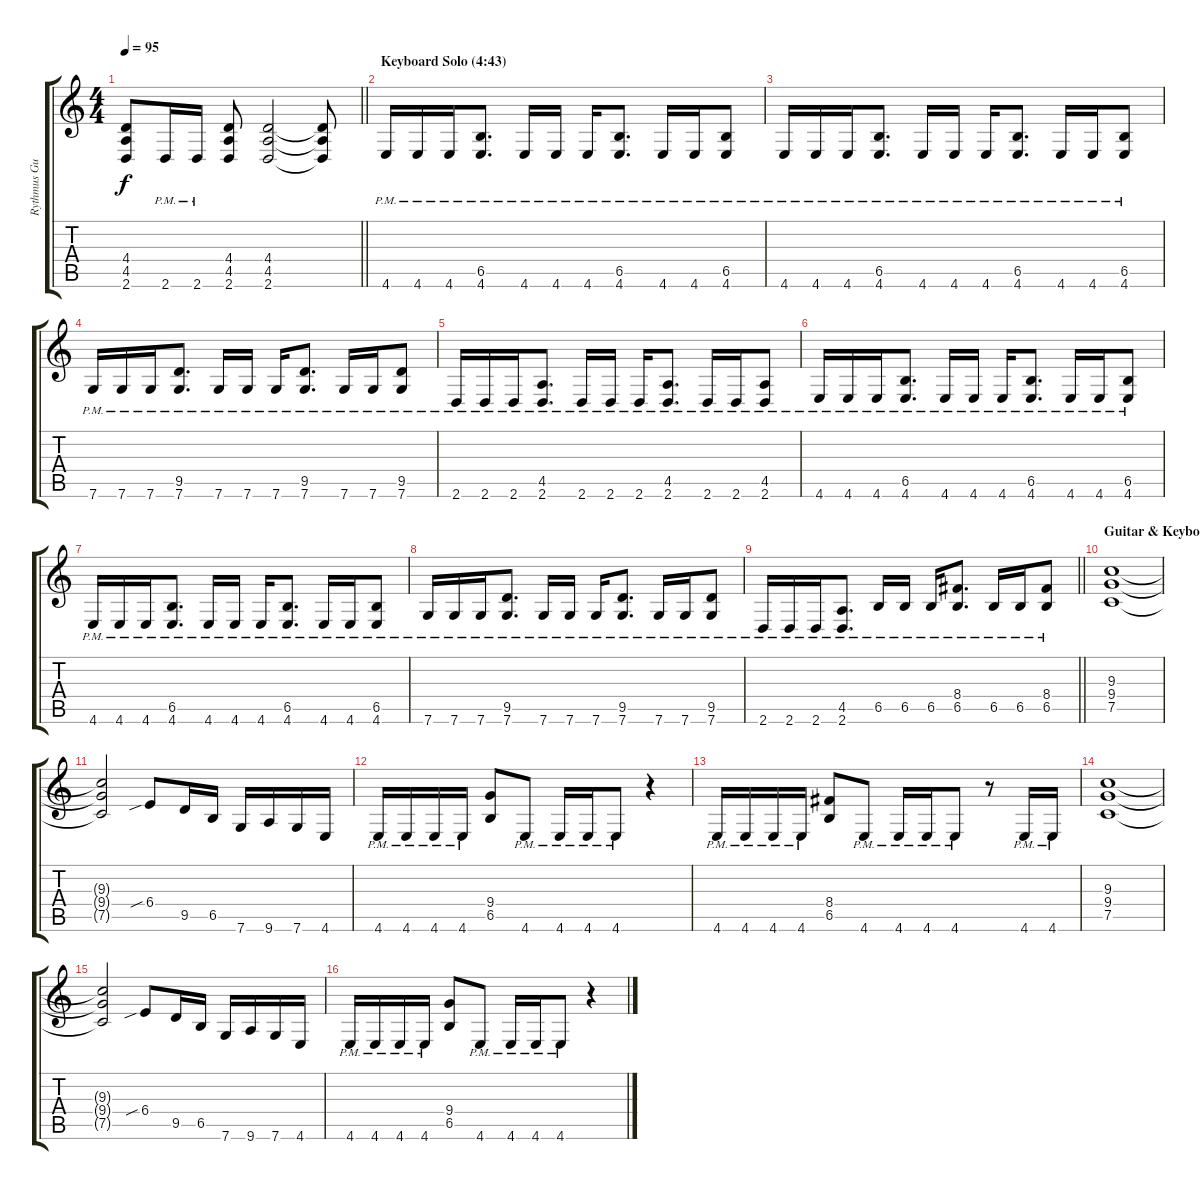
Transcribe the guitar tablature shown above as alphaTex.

\track ("Rythmus Guitar 1" "Rythmus Gu") {instrument distortionguitar}
\staff {score tabs}
\tuning (C4 G3 Eb3 Bb2 F2 C2) {hide}
\ts (4 4)
\tempo 95
\clef g2
\barLineRight lightlight
\ks c
(4.4 4.5 2.6).8{dy f} 2.6{pm}.16 2.6{pm}.16 (4.4 4.5 2.6).8 (4.4 4.5 2.6).2 (4.4{t} 4.5{t} 2.6{t}).8 |
\section ("" "Keyboard Solo (4:43)")
4.6{pm}.16 4.6{pm}.16 4.6{pm}.16 (6.5{pm} 4.6{pm}).8{d} 4.6{pm}.16 4.6{pm}.16 4.6{pm}.16 (6.5{pm} 4.6{pm}).8{d} 4.6{pm}.16 4.6{pm}.16 (6.5{pm} 4.6{pm}).8 |
4.6{pm}.16 4.6{pm}.16 4.6{pm}.16 (6.5{pm} 4.6{pm}).8{d} 4.6{pm}.16 4.6{pm}.16 4.6{pm}.16 (6.5{pm} 4.6{pm}).8{d} 4.6{pm}.16 4.6{pm}.16 (6.5{pm} 4.6{pm}).8 |
7.6{pm}.16 7.6{pm}.16 7.6{pm}.16 (9.5{pm} 7.6{pm}).8{d} 7.6{pm}.16 7.6{pm}.16 7.6{pm}.16 (9.5{pm} 7.6{pm}).8{d} 7.6{pm}.16 7.6{pm}.16 (9.5{pm} 7.6{pm}).8 |
2.6{pm}.16 2.6{pm}.16 2.6{pm}.16 (4.5{pm} 2.6{pm}).8{d} 2.6{pm}.16 2.6{pm}.16 2.6{pm}.16 (4.5{pm} 2.6{pm}).8{d} 2.6{pm}.16 2.6{pm}.16 (4.5{pm} 2.6{pm}).8 |
4.6{pm}.16 4.6{pm}.16 4.6{pm}.16 (6.5{pm} 4.6{pm}).8{d} 4.6{pm}.16 4.6{pm}.16 4.6{pm}.16 (6.5{pm} 4.6{pm}).8{d txt ""} 4.6{pm}.16 4.6{pm}.16 (6.5{pm} 4.6{pm}).8 |
4.6{pm}.16 4.6{pm}.16 4.6{pm}.16 (6.5{pm} 4.6{pm}).8{d} 4.6{pm}.16 4.6{pm}.16 4.6{pm}.16 (6.5{pm} 4.6{pm}).8{d} 4.6{pm}.16 4.6{pm}.16 (6.5{pm} 4.6{pm}).8 |
7.6{pm}.16 7.6{pm}.16 7.6{pm}.16 (9.5{pm} 7.6{pm}).8{d} 7.6{pm}.16 7.6{pm}.16 7.6{pm}.16 (9.5{pm} 7.6{pm}).8{d} 7.6{pm}.16 7.6{pm}.16 (9.5{pm} 7.6{pm}).8 |
\barLineRight lightlight
2.6{pm}.16 2.6{pm}.16 2.6{pm}.16 (4.5{pm} 2.6{pm}).8{d} 6.5{pm}.16 6.5{pm}.16 6.5{pm}.16 (8.4{pm} 6.5{pm}).8{d} 6.5{pm}.16 6.5{pm}.16 (8.4{pm} 6.5{pm}).8 |
\section ("" "Guitar & Keyboard Solo (5:03)")
(9.3 9.4 7.5).1 |
(9.3{t} 9.4{t} 7.5{t}).2 6.4{sib}.8 9.5.16 6.5.16 7.6.16 9.6.16 7.6.16 4.6.16 |
4.6{pm}.16 4.6{pm}.16 4.6{pm}.16 4.6{pm}.16 (9.4 6.5).8 4.6{pm}.8 4.6{pm}.16 4.6{pm}.16 4.6{pm}.8 r.4 |
4.6{pm}.16 4.6{pm}.16 4.6{pm}.16 4.6{pm}.16 (8.4 6.5).8 4.6{pm}.8 4.6{pm}.16 4.6{pm}.16 4.6{pm}.8 r.8 4.6{pm}.16 4.6{pm}.16 |
(9.3 9.4 7.5).1 |
(9.3{t} 9.4{t} 7.5{t}).2 6.4{sib}.8 9.5.16 6.5.16 7.6.16 9.6.16 7.6.16 4.6.16 |
4.6{pm}.16 4.6{pm}.16 4.6{pm}.16 4.6{pm}.16 (9.4 6.5).8 4.6{pm}.8 4.6{pm}.16 4.6{pm}.16 4.6{pm}.8 r.4
